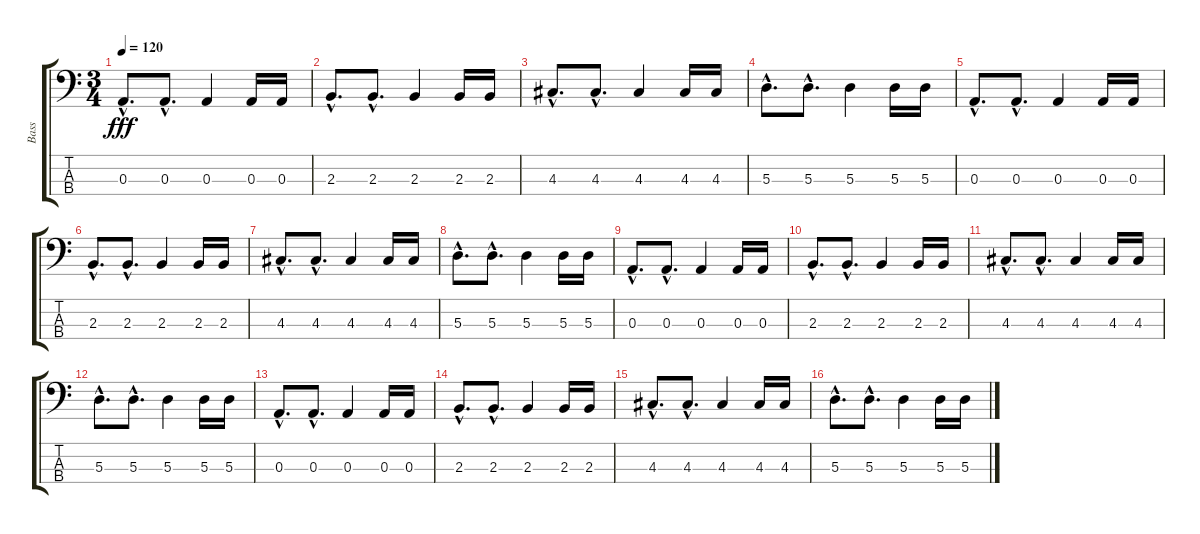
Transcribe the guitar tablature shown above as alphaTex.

\track ("Bass" "Bass") {instrument acousticbass}
\staff {score tabs}
\tuning (G2 D2 A1 E1) {hide}
\ts (3 4)
\tempo 120
\clef f4
\ks c
0.3{hac}.8{d dy fff} 0.3{hac}.8{d} 0.3.4 0.3.16 0.3.16 |
2.3{hac}.8{d} 2.3{hac}.8{d} 2.3.4 2.3.16 2.3.16 |
4.3{hac}.8{d} 4.3{hac}.8{d} 4.3.4 4.3.16 4.3.16 |
5.3{hac}.8{d} 5.3{hac}.8{d} 5.3.4 5.3.16 5.3.16 |
0.3{hac}.8{d} 0.3{hac}.8{d} 0.3.4 0.3.16 0.3.16 |
2.3{hac}.8{d} 2.3{hac}.8{d} 2.3.4 2.3.16 2.3.16 |
4.3{hac}.8{d} 4.3{hac}.8{d} 4.3.4 4.3.16 4.3.16 |
5.3{hac}.8{d} 5.3{hac}.8{d} 5.3.4 5.3.16 5.3.16 |
0.3{hac}.8{d} 0.3{hac}.8{d} 0.3.4 0.3.16 0.3.16 |
2.3{hac}.8{d} 2.3{hac}.8{d} 2.3.4 2.3.16 2.3.16 |
4.3{hac}.8{d} 4.3{hac}.8{d} 4.3.4 4.3.16 4.3.16 |
5.3{hac}.8{d} 5.3{hac}.8{d} 5.3.4 5.3.16 5.3.16 |
0.3{hac}.8{d} 0.3{hac}.8{d} 0.3.4 0.3.16 0.3.16 |
2.3{hac}.8{d} 2.3{hac}.8{d} 2.3.4 2.3.16 2.3.16 |
4.3{hac}.8{d} 4.3{hac}.8{d} 4.3.4 4.3.16 4.3.16 |
5.3{hac}.8{d} 5.3{hac}.8{d} 5.3.4 5.3.16 5.3.16
